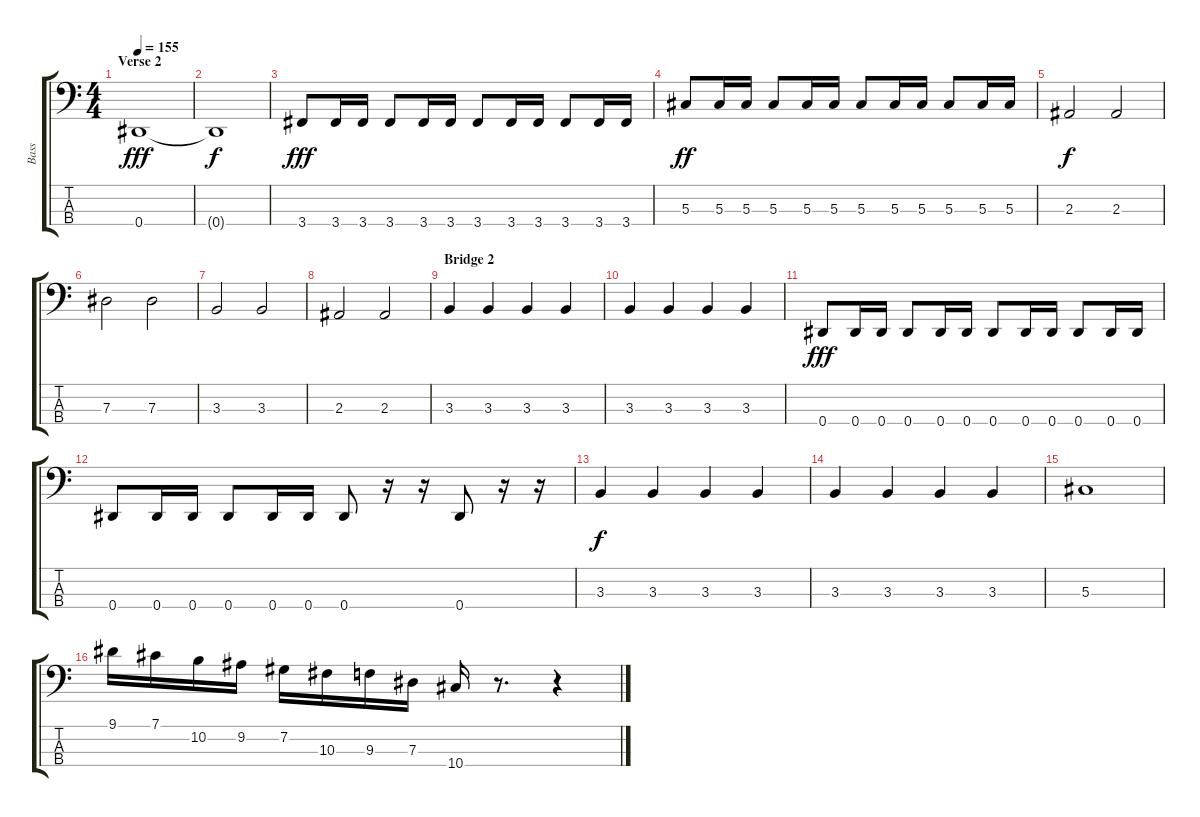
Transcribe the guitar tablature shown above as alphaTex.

\track ("Bass" "Bass") {instrument electricbasspick}
\staff {score tabs}
\tuning (Gb2 Db2 Ab1 Eb1) {hide}
\ts (4 4)
\section ("" "Verse 2")
\tempo 155
\clef f4
\ks c
0.4.1{dy fff} |
0.4{t}.1{dy f} |
3.4.8{dy fff} 3.4.16 3.4.16 3.4.8 3.4.16 3.4.16 3.4.8 3.4.16 3.4.16 3.4.8 3.4.16 3.4.16 |
5.3.8{dy ff} 5.3.16 5.3.16 5.3.8 5.3.16 5.3.16 5.3.8 5.3.16 5.3.16 5.3.8 5.3.16 5.3.16 |
2.3.2{dy f} 2.3.2 |
7.3.2 7.3.2 |
3.3.2 3.3.2 |
2.3.2 2.3.2 |
\section ("" "Bridge 2")
3.3.4 3.3.4 3.3.4 3.3.4 |
3.3.4 3.3.4 3.3.4 3.3.4 |
0.4.8{dy fff} 0.4.16 0.4.16 0.4.8 0.4.16 0.4.16 0.4.8 0.4.16 0.4.16 0.4.8 0.4.16 0.4.16 |
0.4.8 0.4.16 0.4.16 0.4.8 0.4.16 0.4.16 0.4.8 r.16 r.16 0.4.8 r.16 r.16 |
3.3.4{dy f} 3.3.4 3.3.4 3.3.4 |
3.3.4 3.3.4 3.3.4 3.3.4 |
5.3.1 |
9.1.16 7.1.16 10.2.16 9.2.16 7.2.16 10.3.16 9.3.16 7.3.16 10.4.16 r.8{d} r.4
